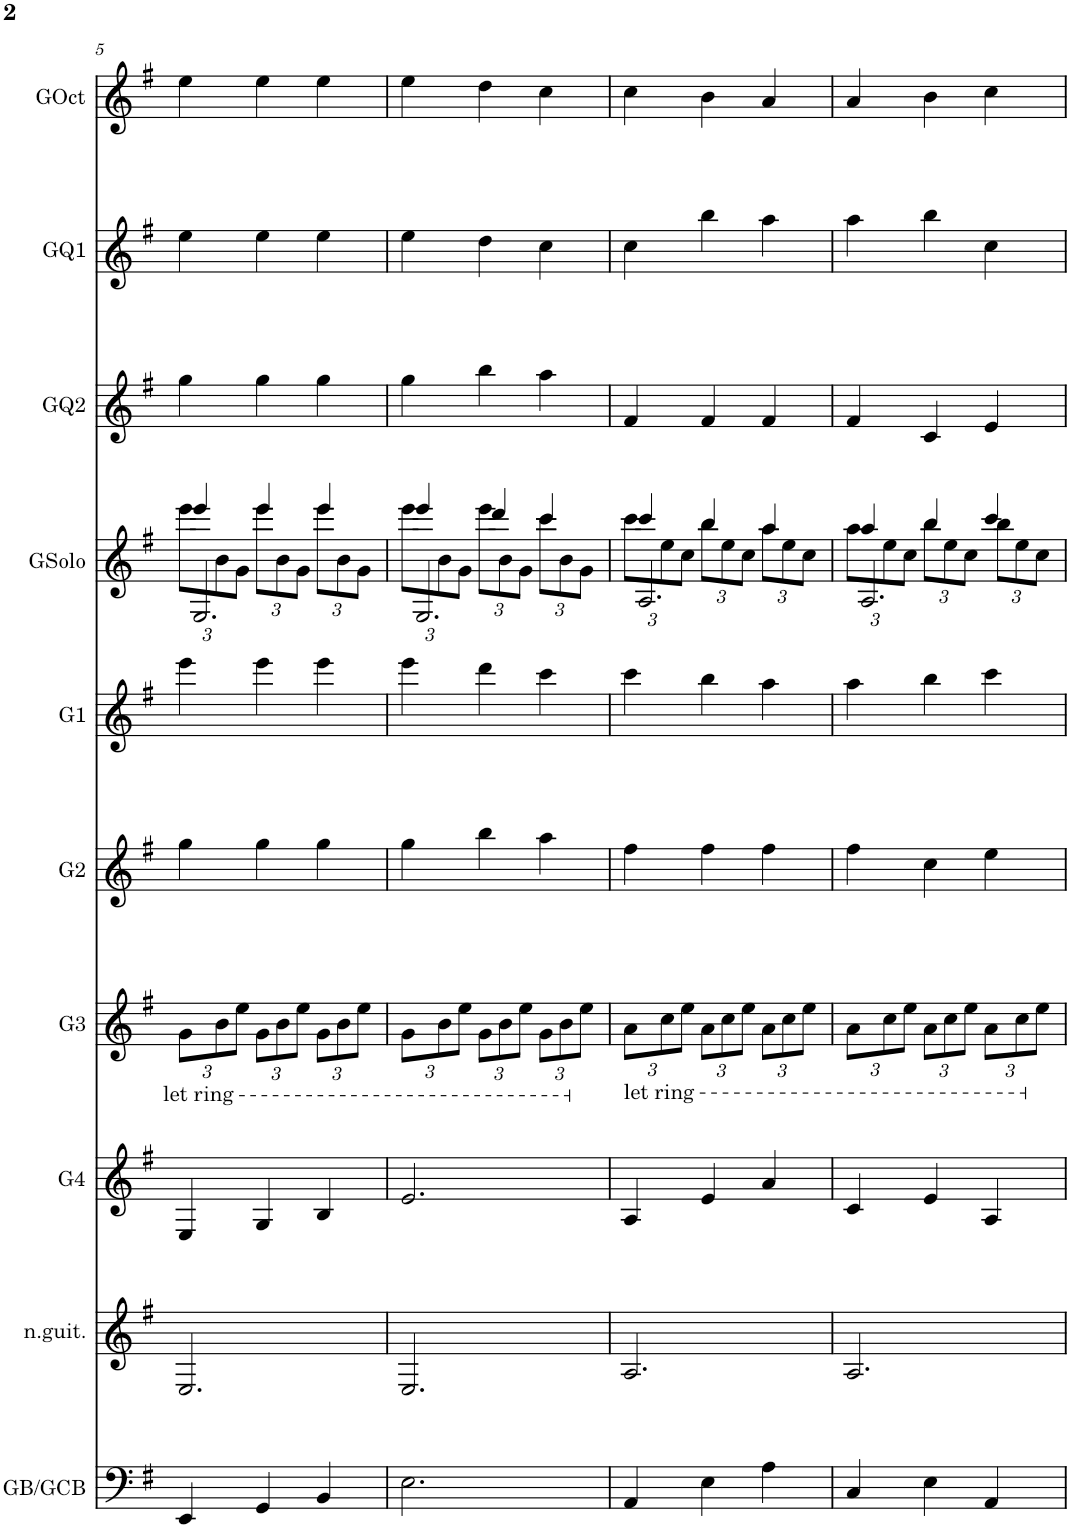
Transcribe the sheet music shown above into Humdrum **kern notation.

**kern	**kern	**kern	**kern	**kern	**kern	**kern	**kern	**kern	**kern
*part10	*part9	*part8	*part7	*part6	*part5	*part4	*part3	*part2	*part1
*staff10	*staff9	*staff8	*staff7	*staff6	*staff5	*staff4	*staff3	*staff2	*staff1
*I"GB/GCB	*I"G4b	*I"G4	*I"G3	*I"G2	*I"G1	*I"GSolo	*I"GQ2	*I"GQ1	*I"GOct
*I'GB/GCB	*	*I'G4	*I'G3	*I'G2	*I'G1	*I'GSolo	*I'GQ2	*I'GQ1	*I'GOct
!!LO:PB:g=z
*clefF4	*clefG2	*clefG2	*clefG2	*clefG2	*clefG2	*clefG2	*clefG2	*clefG2	*clefG2
*Trd7c12	*Trd7c12	*Trd7c12	*Trd7c12	*Trd7c12	*Trd7c12	*Trd7c12	*Trd3c5	*Trd3c5	*Trd7c12
*k[f#]	*k[f#]	*k[f#]	*k[f#]	*k[f#]	*k[f#]	*k[f#]	*k[f#]	*k[f#]	*k[f#]
*M3/4	*M3/4	*M3/4	*M3/4	*M3/4	*M3/4	*M3/4	*M3/4	*M3/4	*M3/4
=5	=5	=5	=5	=5	=5	=5	=5	=5	=5
*	*	*	*	*	*	*^	*	*	*
*	*	*	*Xbrackettup	*	*	*	*Xbrackettup	*	*	*
*	*	*	*	*	*	*	*^	*	*	*
4EE/	2.E/	4E/	12g\L	4gg\	4eee\	4eee/	12eee\L	2.E/	4gg\	4ee\	4ee\
.	.	.	12b\	.	.	.	12b\	.	.	.	.
.	.	.	12ee\J	.	.	.	12g\J	.	.	.	.
4GG/	.	4G/	12g\L	4gg\	4eee\	4eee/	12eee\L	.	4gg\	4ee\	4ee\
.	.	.	12b\	.	.	.	12b\	.	.	.	.
.	.	.	12ee\J	.	.	.	12g\J	.	.	.	.
4BB/	.	4B/	12g\L	4gg\	4eee\	4eee/	12eee\L	.	4gg\	4ee\	4ee\
.	.	.	12b\	.	.	.	12b\	.	.	.	.
.	.	.	12ee\J	.	.	.	12g\J	.	.	.	.
=6	=6	=6	=6	=6	=6	=6	=6	=6	=6	=6	=6
2.E\	2.E/	2.e/	12g\L	4gg\	4eee\	4eee/	12eee\L	2.E/	4gg\	4ee\	4ee\
.	.	.	12b\	.	.	.	12b\	.	.	.	.
.	.	.	12ee\J	.	.	.	12g\J	.	.	.	.
.	.	.	12g\L	4bb\	4ddd\	4ddd/	12eee\L	.	4bb\	4dd\	4dd\
.	.	.	12b\	.	.	.	12b\	.	.	.	.
.	.	.	12ee\J	.	.	.	12g\J	.	.	.	.
.	.	.	12g\L	4aa\	4ccc\	4ccc/	12ccc\L	.	4aa\	4cc\	4cc\
.	.	.	12b\	.	.	.	12b\	.	.	.	.
.	.	.	12ee\J	.	.	.	12g\J	.	.	.	.
=7	=7	=7	=7	=7	=7	=7	=7	=7	=7	=7	=7
!	!	!	!LO:TX:b:t=let ring	!	!	!	!	!	!	!	!
4AA/	2.A/	4A/	12a\L	4ff#\	4ccc\	4ccc/	12ccc\L	2.A/	4f#/	4cc\	4cc\
.	.	.	12cc\	.	.	.	12ee\	.	.	.	.
.	.	.	12ee\J	.	.	.	12cc\J	.	.	.	.
4E\	.	4e/	12a\L	4ff#\	4bb\	4bb/	12bb\L	.	4f#/	4bb\	4b\
.	.	.	12cc\	.	.	.	12ee\	.	.	.	.
.	.	.	12ee\J	.	.	.	12cc\J	.	.	.	.
4A\	.	4a/	12a\L	4ff#\	4aa\	4aa/	12aa\L	.	4f#/	4aa\	4a/
.	.	.	12cc\	.	.	.	12ee\	.	.	.	.
.	.	.	12ee\J	.	.	.	12cc\J	.	.	.	.
=8	=8	=8	=8	=8	=8	=8	=8	=8	=8	=8	=8
4C/	2.A/	4c/	12a\L	4ff#\	4aa\	4aa/	12aa\L	2.A/	4f#/	4aa\	4a/
.	.	.	12cc\	.	.	.	12ee\	.	.	.	.
.	.	.	12ee\J	.	.	.	12cc\J	.	.	.	.
4E\	.	4e/	12a\L	4cc\	4bb\	4bb/	12bb\L	.	4c/	4bb\	4b\
.	.	.	12cc\	.	.	.	12ee\	.	.	.	.
.	.	.	12ee\J	.	.	.	12cc\J	.	.	.	.
4AA/	.	4A/	12a\L	4ee\	4ccc\	4ccc/	12bb\L	.	4e/	4cc\	4cc\
.	.	.	12cc\	.	.	.	12ee\	.	.	.	.
.	.	.	12ee\J	.	.	.	12cc\J	.	.	.	.
*	*	*	*	*	*	*v	*v	*v	*	*	*
=	=	=	=	=	=	=	=	=	=
*-	*-	*-	*-	*-	*-	*-	*-	*-	*-
